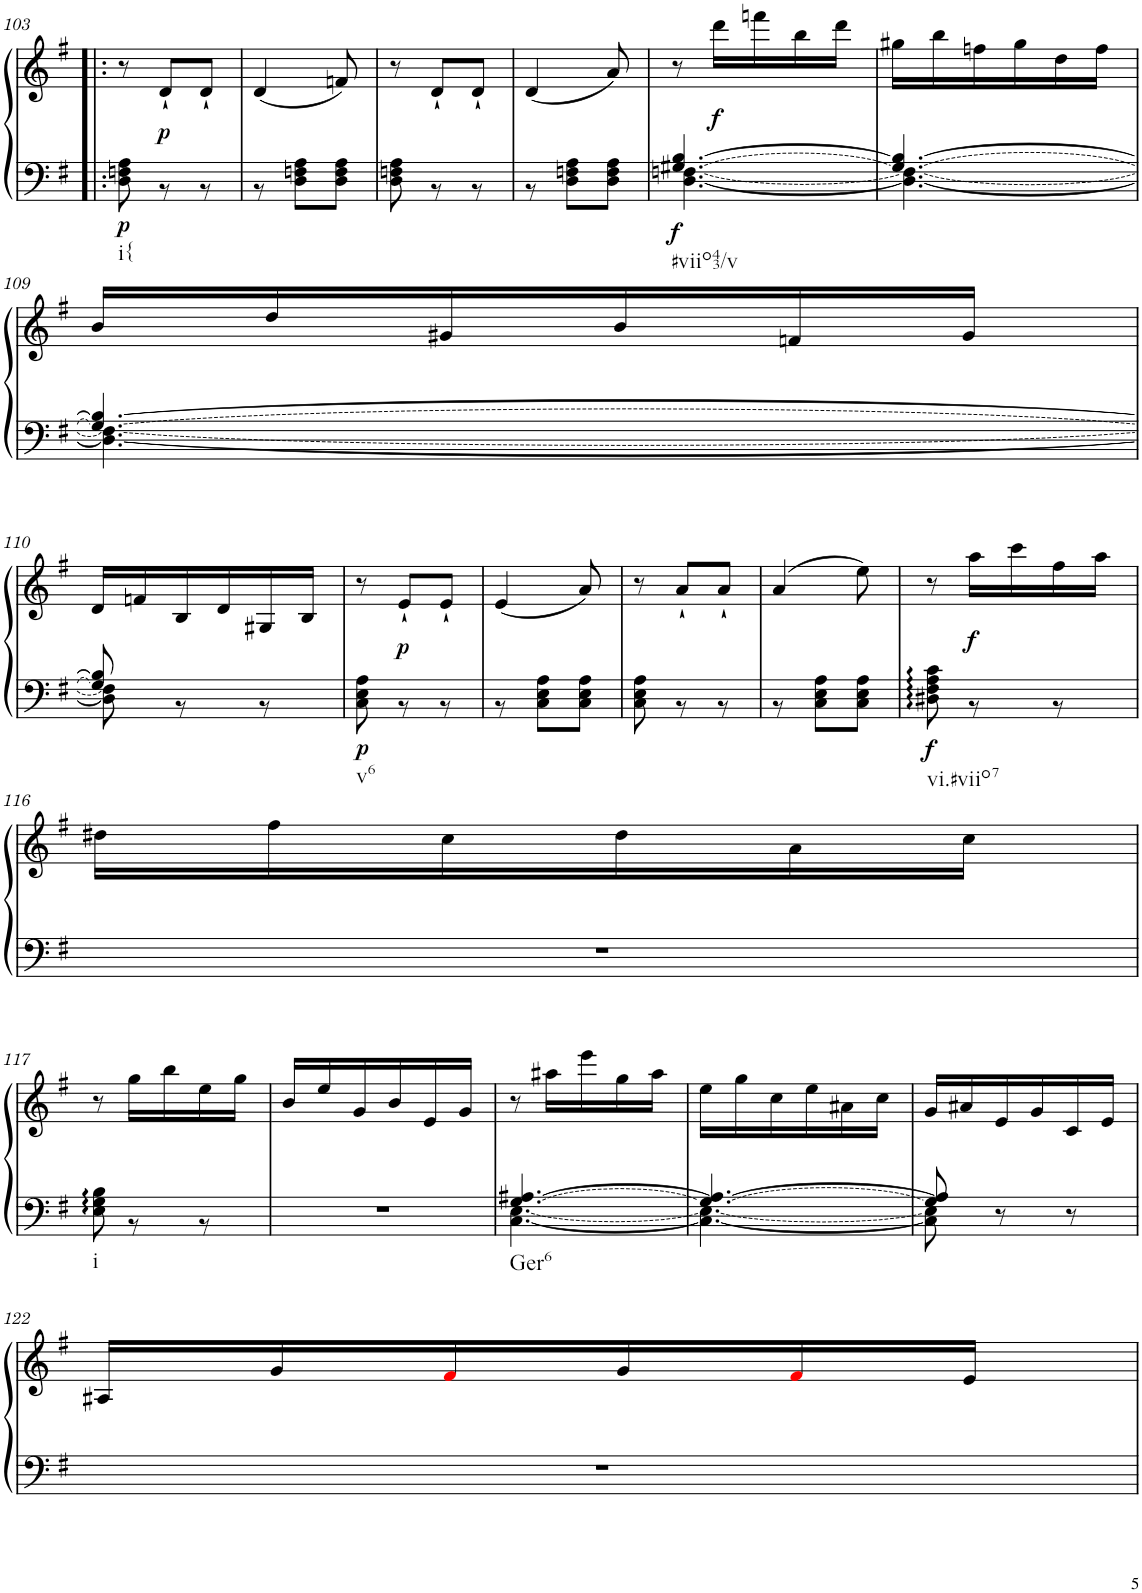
**kern	**kern	**dynam
*part1	*part1	*part1
*staff2	*staff1	*staff1/2
*I"Klavier linke Hand	*	*
!!LO:PB:g=z
*clefF4	*clefG2	*
*k[f#]	*k[f#]	*
*M3/8	*M3/8	*
=103!|:	=103!|:	=103!|:
*^	*	*
!LO:TX:b:t=i{	!	!	!
!	!	!	!LO:DY:b=2
4.ryy	8D\ 8Fn\ 8A\	8r	p
!	!	!	!LO:DY:b
.	8r	8d`/L	p
.	8r	8d`/J	.
=104	=104	=104	=104
4.ryy	8r	(4d/	.
.	8D\ 8Fn\ 8A\L	.	.
.	8D\ 8F\ 8A\J	8fn/)	.
=105	=105	=105	=105
4.ryy	8D\ 8Fn\ 8A\	8r	.
.	8r	8d`/L	.
.	8r	8d`/J	.
=106	=106	=106	=106
4.ryy	8r	(4d/	.
.	8D\ 8Fn\ 8A\L	.	.
.	8D\ 8F\ 8A\J	8a/)	.
=107	=107	=107	=107
!LO:TX:b:t=#viio43/v	!	!	!
!LO:T:n=1:dash	!LO:T:n=2:dash	!	!LO:DY:b=2
[4.G#X/ [4.B/	[4.D\ [4.Fn\	8r	f
!	!	!	!LO:DY:b
.	.	16ddd\LL	f
.	.	16fffn\	.
.	.	16bb\	.
.	.	16ddd\JJ	.
=108	=108	=108	=108
4.G#/_ 4.B/_	4.D\_ 4.F\_	16gg#X\LL	.
.	.	16bb\	.
.	.	16ffn\	.
.	.	16gg#\	.
.	.	16dd\	.
.	.	16ff\JJ	.
!!LO:LB:g=z
=109	=109	=109	=109
4.G#/_ 4.B/_	4.D\_ 4.F\_	16b/LL	.
.	.	16dd/	.
.	.	16g#X/	.
.	.	16b/	.
.	.	16fn/	.
.	.	16g#/JJ	.
!!LO:LB:g=z
=110	=110	=110	=110
8G#/] 8B/]	8D\] 8F\]	16d/LL	.
.	.	16fn/	.
8ryy	8r	16B/	.
.	.	16d/	.
8ryy	8r	16G#X/	.
.	.	16B/JJ	.
=111	=111	=111	=111
!LO:TX:b:t=v6	!	!	!
!	!	!	!LO:DY:b=2
4.ryy	8C\ 8E\ 8A\	8r	p
!	!	!	!LO:DY:b
.	8r	8e`/L	p
.	8r	8e`/J	.
=112	=112	=112	=112
4.ryy	8r	(4e/	.
.	8C\ 8E\ 8A\L	.	.
.	8C\ 8E\ 8A\J	8a/)	.
=113	=113	=113	=113
4.ryy	8C\ 8E\ 8A\	8r	.
.	8r	8a`/L	.
.	8r	8a`/J	.
=114	=114	=114	=114
4.ryy	8r	(4a/	.
.	8C\ 8E\ 8A\L	.	.
.	8C\ 8E\ 8A\J	8ee\)	.
=115	=115	=115	=115
!LO:TX:b:t=vi.#viio7	!	!	!
!	!	!	!LO:DY:b=2
4.ryy	8D#X\ 8F#\ 8A\ 8c\	8r	f
!	!	!	!LO:DY:b
.	8r	16aa\LL	f
.	.	16ccc\	.
.	8r	16ff#\	.
.	.	16aa\JJ	.
*v	*v	*	*
!!LO:LB:g=z
=116	=116	=116
4.r	16dd#X\LL	.
.	16ff#\	.
.	16cc\	.
.	16dd#\	.
.	16a\	.
.	16cc\JJ	.
!!LO:LB:g=z
=117	=117	=117
*^	*	*
!LO:TX:b:t=i	!	!	!
4.ryy	8E\ 8G\ 8B\	8r	.
.	8r	16gg\LL	.
.	.	16bb\	.
.	8r	16ee\	.
.	.	16gg\JJ	.
*v	*v	*	*
=118	=118	=118
4.r	16b/LL	.
.	16ee/	.
.	16g/	.
.	16b/	.
.	16e/	.
.	16g/JJ	.
=119	=119	=119
*^	*	*
!LO:TX:b:t=Ger6	!	!	!
!LO:T:n=1:dash	!LO:T:n=2:dash	!	!
[4.G/ [4.A#X/	[4.C\ [4.E\	8r	.
.	.	16aa#X\LL	.
.	.	16eee\	.
.	.	16gg\	.
.	.	16aa#\JJ	.
=120	=120	=120	=120
4.G/_ 4.A#/_	4.C\_ 4.E\_	16ee\LL	.
.	.	16gg\	.
.	.	16cc\	.
.	.	16ee\	.
.	.	16a#X\	.
.	.	16cc\JJ	.
=121	=121	=121	=121
8G/] 8A#/]	8C\] 8E\]	16g/LL	.
.	.	16a#X/	.
8r	4ryy	16e/	.
.	.	16g/	.
8r	.	16c/	.
.	.	16e/JJ	.
*v	*v	*	*
!!LO:LB:g=z
=122	=122	=122
4.r	16A#X/LL	.
.	16g/	.
.	16f#i/	.
.	16g/	.
.	16f#i/	.
.	16e/JJ	.
=	=	=
*-	*-	*-
